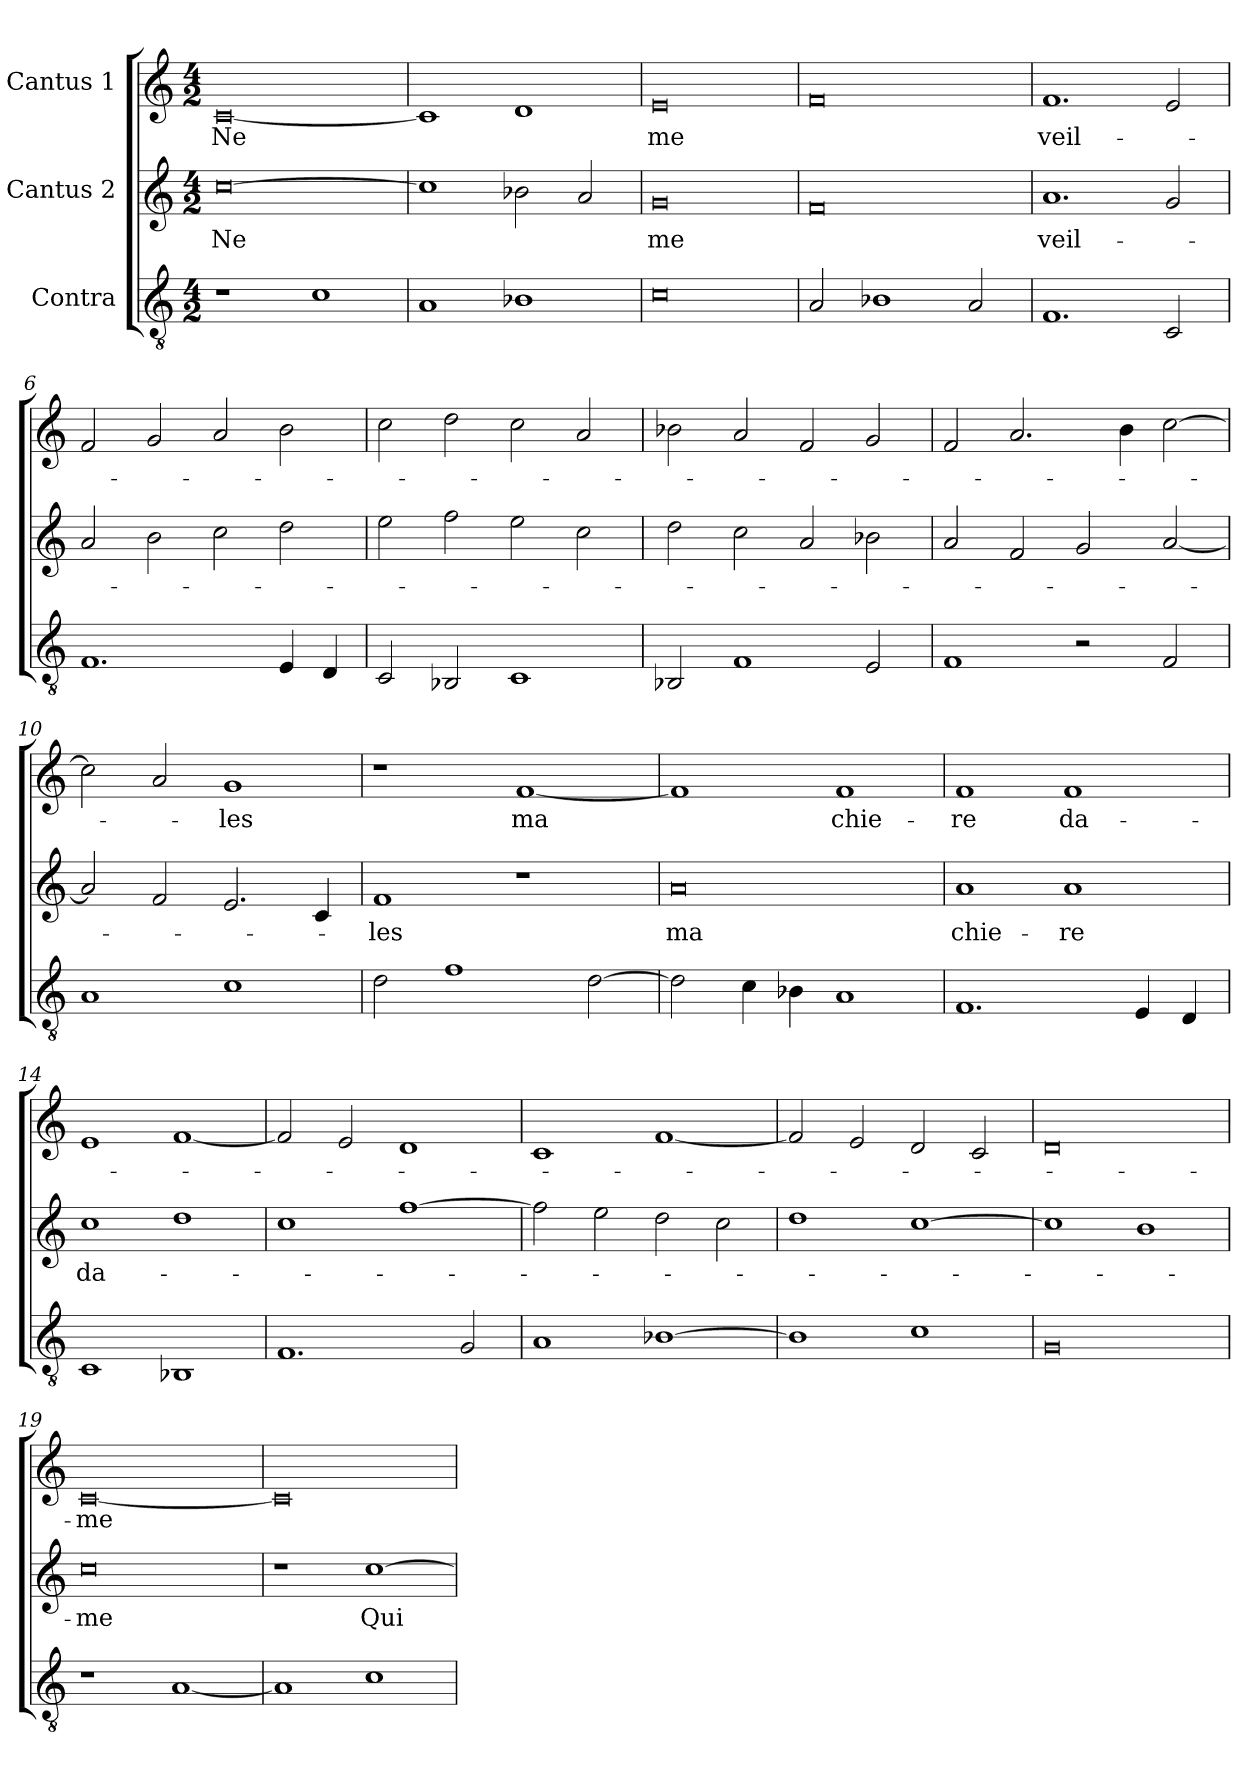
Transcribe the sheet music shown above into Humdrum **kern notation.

**kern	**kern	**text	**kern	**text
*part3	*part2	*part2	*part1	*part1
*staff3	*staff2	*staff2	*staff1	*staff1
*I"Contra	*I"Cantus 2	*	*I"Cantus 1	*
*clefGv2	*clefG2	*	*clefG2	*
*M4/2	*M4/2	*	*M4/2	*
=1	=1	=1	=1	=1
1r	[0cc	-Ne	[0c	-Ne
1c	.	.	.	.
=2	=2	=2	=2	=2
1A	1cc]	.	1c]	.
1B-X	2b-X	.	1d	.
.	2a	.	.	.
=3	=3	=3	=3	=3
0c	0g	-me	0e	-me
=4	=4	=4	=4	=4
2A	0f	.	0f	.
1B-X	.	.	.	.
2A	.	.	.	.
=5	=5	=5	=5	=5
1.F	1.a	veil-	1.f	veil-
2C	2g	.	2e	.
=6	=6	=6	=6	=6
1.F	2a	.	2f	.
.	2b	.	2g	.
.	2cc	.	2a	.
4E	2dd	.	2b	.
4D	.	.	.	.
=7	=7	=7	=7	=7
2C	2ee	.	2cc	.
2BB-X	2ff	.	2dd	.
1C	2ee	.	2cc	.
.	2cc	.	2a	.
=8	=8	=8	=8	=8
2BB-X	2dd	.	2b-X	.
1F	2cc	.	2a	.
.	2a	.	2f	.
2E	2b-X	.	2g	.
=9	=9	=9	=9	=9
1F	2a	.	2f	.
.	2f	.	2.a	.
2r	2g	.	.	.
.	.	.	4b	.
2F	[2a	.	[2cc	.
=10	=10	=10	=10	=10
1A	2a]	.	2cc]	.
.	2f	.	2a	.
1c	2.e	.	1g	-les
.	4c	.	.	.
=11	=11	=11	=11	=11
2d	1f	-les	1r	.
1f	.	.	.	.
.	1r	.	[1f	-ma
[2d	.	.	.	.
=12	=12	=12	=12	=12
2d]	0a	-ma	1f]	.
4c	.	.	.	.
4B-X	.	.	.	.
1A	.	.	1f	chie-
=13	=13	=13	=13	=13
1.F	1a	chie-	1f	-re
.	1a	-re	1f	da-
4E	.	.	.	.
4D	.	.	.	.
=14	=14	=14	=14	=14
1C	1cc	da-	1e	.
1BB-X	1dd	.	[1f	.
=15	=15	=15	=15	=15
1.F	1cc	.	2f]	.
.	.	.	2e	.
.	[1ff	.	1d	.
2G	.	.	.	.
=16	=16	=16	=16	=16
1A	2ff]	.	1c	.
.	2ee	.	.	.
[1B-X	2dd	.	[1f	.
.	2cc	.	.	.
=17	=17	=17	=17	=17
1B-]	1dd	.	2f]	.
.	.	.	2e	.
1c	[1cc	.	2d	.
.	.	.	2c	.
=18	=18	=18	=18	=18
0G	1cc]	.	0d	.
.	1b	.	.	.
=19	=19	=19	=19	=19
1r	0cc	-me	[0c	-me
[1A	.	.	.	.
=20	=20	=20	=20	=20
1A]	1r	.	0c]	.
1c	[1cc	-Qui	.	.
=	=	=	=	=
*-	*-	*-	*-	*-
